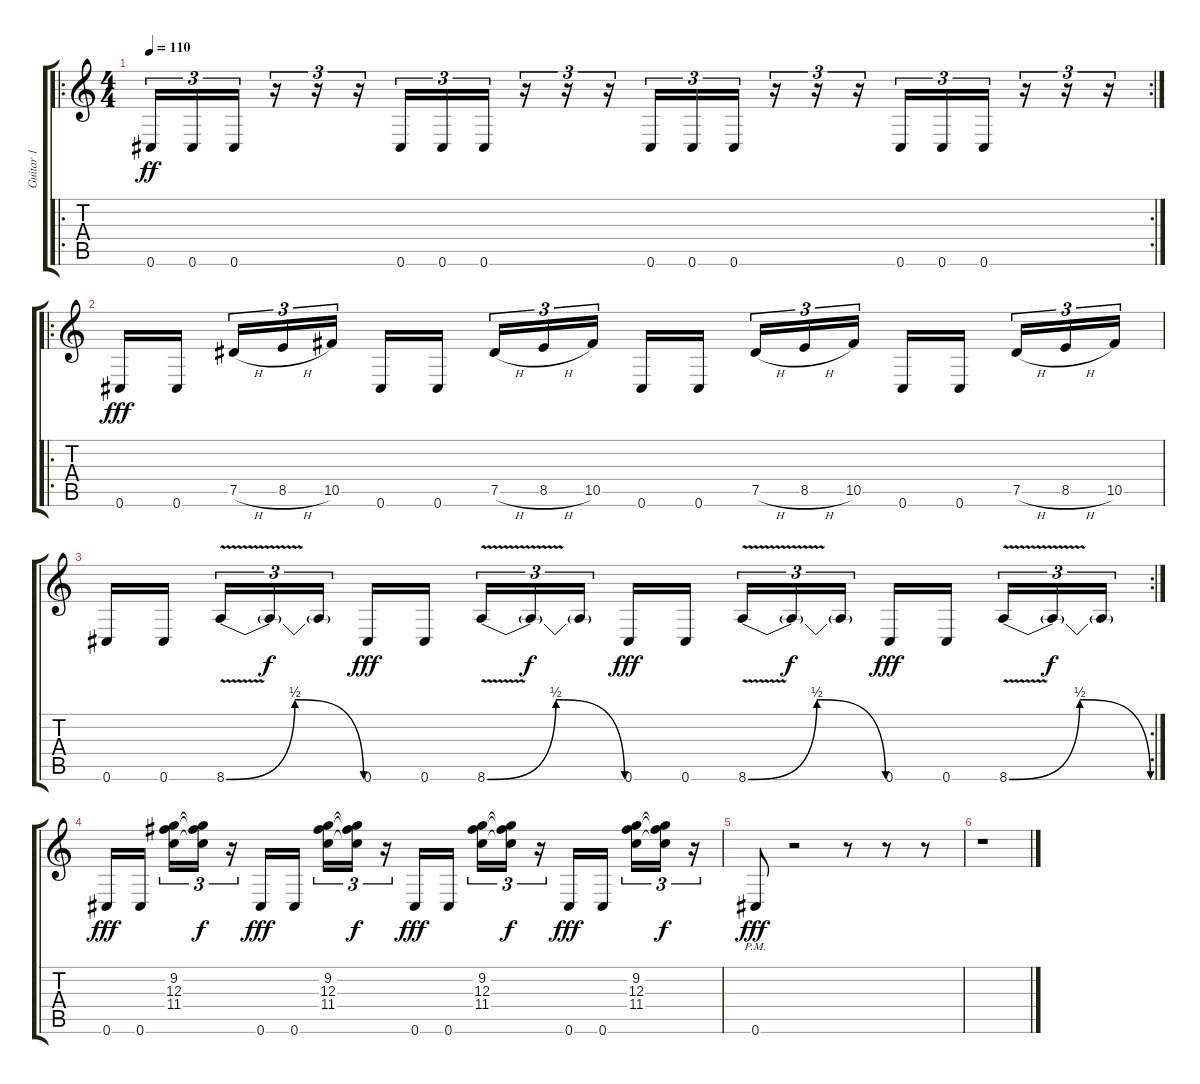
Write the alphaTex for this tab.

\track ("Guitar 1" "Guitar 1") {instrument distortionguitar}
\staff {score tabs}
\tuning (Eb4 Bb3 Gb3 Db3 Ab2 Db2) {hide}
\ro
\rc 2
\ts (4 4)
\tempo 110
\clef g2
\ks c
0.6.16{tu (3 2) dy ff} 0.6.16{tu (3 2)} 0.6.16{tu (3 2)} r.16{tu (3 2)} r.16{tu (3 2)} r.16{tu (3 2)} 0.6.16{tu (3 2)} 0.6.16{tu (3 2)} 0.6.16{tu (3 2)} r.16{tu (3 2)} r.16{tu (3 2)} r.16{tu (3 2)} 0.6.16{tu (3 2)} 0.6.16{tu (3 2)} 0.6.16{tu (3 2)} r.16{tu (3 2)} r.16{tu (3 2)} r.16{tu (3 2)} 0.6.16{tu (3 2)} 0.6.16{tu (3 2)} 0.6.16{tu (3 2)} r.16{tu (3 2)} r.16{tu (3 2)} r.16{tu (3 2)} |
\ro
0.6.16{dy fff} 0.6.16{beam splitsecondary} 7.5{h}.16{tu (3 2)} 8.5{h}.16{tu (3 2)} 10.5.16{tu (3 2)} 0.6.16 0.6.16{beam splitsecondary} 7.5{h}.16{tu (3 2)} 8.5{h}.16{tu (3 2)} 10.5.16{tu (3 2)} 0.6.16 0.6.16{beam splitsecondary} 7.5{h}.16{tu (3 2)} 8.5{h}.16{tu (3 2)} 10.5.16{tu (3 2)} 0.6.16 0.6.16{beam splitsecondary} 7.5{h}.16{tu (3 2)} 8.5{h}.16{tu (3 2)} 10.5.16{tu (3 2)} |
\rc 2
0.6.16 0.6.16{beam splitsecondary} 8.6{be (bendrelease 0 0 30 2 30 2 60 0) v}.16{tu (3 2)} 8.6{t}.16{tu (3 2) dy f} 8.6{t}.16{tu (3 2)} 0.6.16{dy fff} 0.6.16{beam splitsecondary} 8.6{be (bendrelease 0 0 30 2 30 2 60 0) v}.16{tu (3 2)} 8.6{t}.16{tu (3 2) dy f} 8.6{t}.16{tu (3 2)} 0.6.16{dy fff} 0.6.16{beam splitsecondary} 8.6{be (bendrelease 0 0 30 2 30 2 60 0) v}.16{tu (3 2)} 8.6{t}.16{tu (3 2) dy f} 8.6{t}.16{tu (3 2)} 0.6.16{dy fff} 0.6.16{beam splitsecondary} 8.6{be (bendrelease 0 0 30 2 30 2 60 0) v}.16{tu (3 2)} 8.6{t}.16{tu (3 2) dy f} 8.6{t}.16{tu (3 2)} |
0.6.16{dy fff} 0.6.16{beam splitsecondary} (9.2 12.3 11.4).16{tu (3 2)} (9.2{t} 12.3{t} 11.4{t}).16{tu (3 2) dy f} r.16{tu (3 2)} 0.6.16{dy fff} 0.6.16{beam splitsecondary} (9.2 12.3 11.4).16{tu (3 2)} (9.2{t} 12.3{t} 11.4{t}).16{tu (3 2) dy f} r.16{tu (3 2)} 0.6.16{dy fff} 0.6.16{beam splitsecondary} (9.2 12.3 11.4).16{tu (3 2)} (9.2{t} 12.3{t} 11.4{t}).16{tu (3 2) dy f} r.16{tu (3 2)} 0.6.16{dy fff} 0.6.16{beam splitsecondary} (9.2 12.3 11.4).16{tu (3 2)} (9.2{t} 12.3{t} 11.4{t}).16{tu (3 2) dy f} r.16{tu (3 2)} |
0.6{pm}.8{dy fff} r.2 r.8 r.8 r.8 |
r.1
